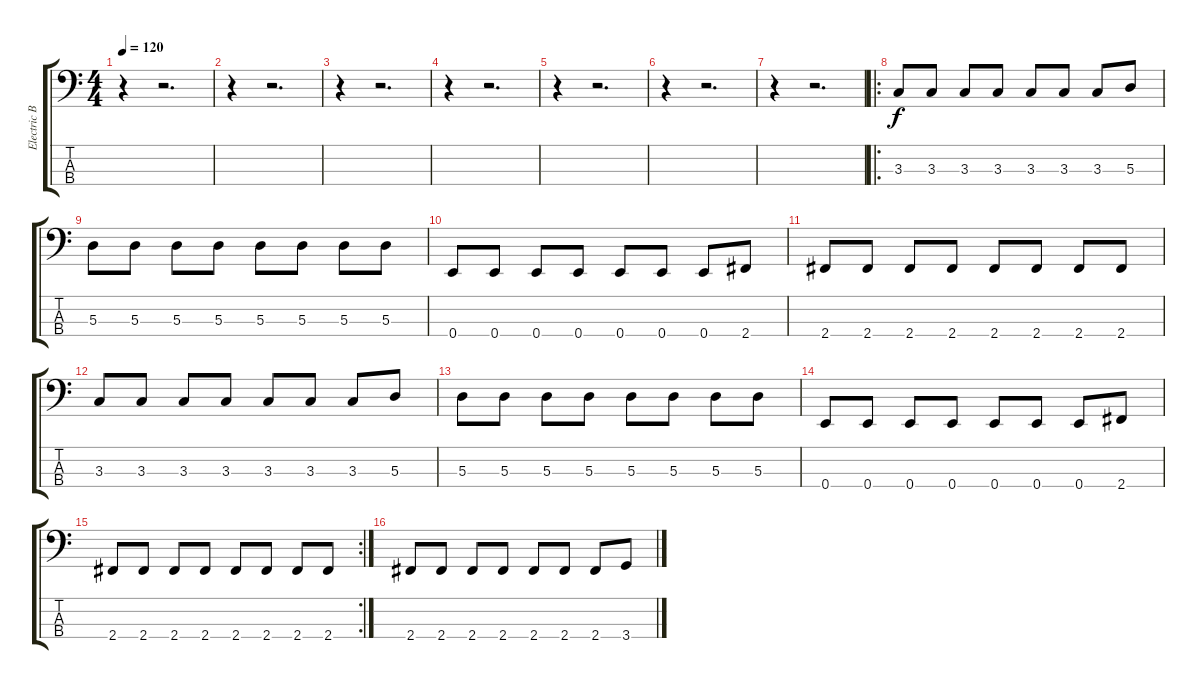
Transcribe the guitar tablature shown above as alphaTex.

\track ("Electric Bass" "Electric B") {instrument electricbassfinger}
\staff {score tabs}
\tuning (G2 D2 A1 E1) {hide}
\ts (4 4)
\tempo 120
\clef f4
\ks c
r.4{dy f} r.2{d} |
r.4 r.2{d} |
r.4 r.2{d} |
r.4 r.2{d} |
r.4 r.2{d} |
r.4 r.2{d} |
r.4 r.2{d} |
\ro
3.3.8 3.3.8 3.3.8 3.3.8 3.3.8 3.3.8 3.3.8 5.3.8 |
5.3.8 5.3.8 5.3.8 5.3.8 5.3.8 5.3.8 5.3.8 5.3.8 |
0.4.8 0.4.8 0.4.8 0.4.8 0.4.8 0.4.8 0.4.8 2.4.8 |
2.4.8 2.4.8 2.4.8 2.4.8 2.4.8 2.4.8 2.4.8 2.4.8 |
3.3.8 3.3.8 3.3.8 3.3.8 3.3.8 3.3.8 3.3.8 5.3.8 |
5.3.8 5.3.8 5.3.8 5.3.8 5.3.8 5.3.8 5.3.8 5.3.8 |
0.4.8 0.4.8 0.4.8 0.4.8 0.4.8 0.4.8 0.4.8 2.4.8 |
\rc 2
2.4.8 2.4.8 2.4.8 2.4.8 2.4.8 2.4.8 2.4.8 2.4.8 |
2.4.8 2.4.8 2.4.8 2.4.8 2.4.8 2.4.8 2.4.8 3.4.8
